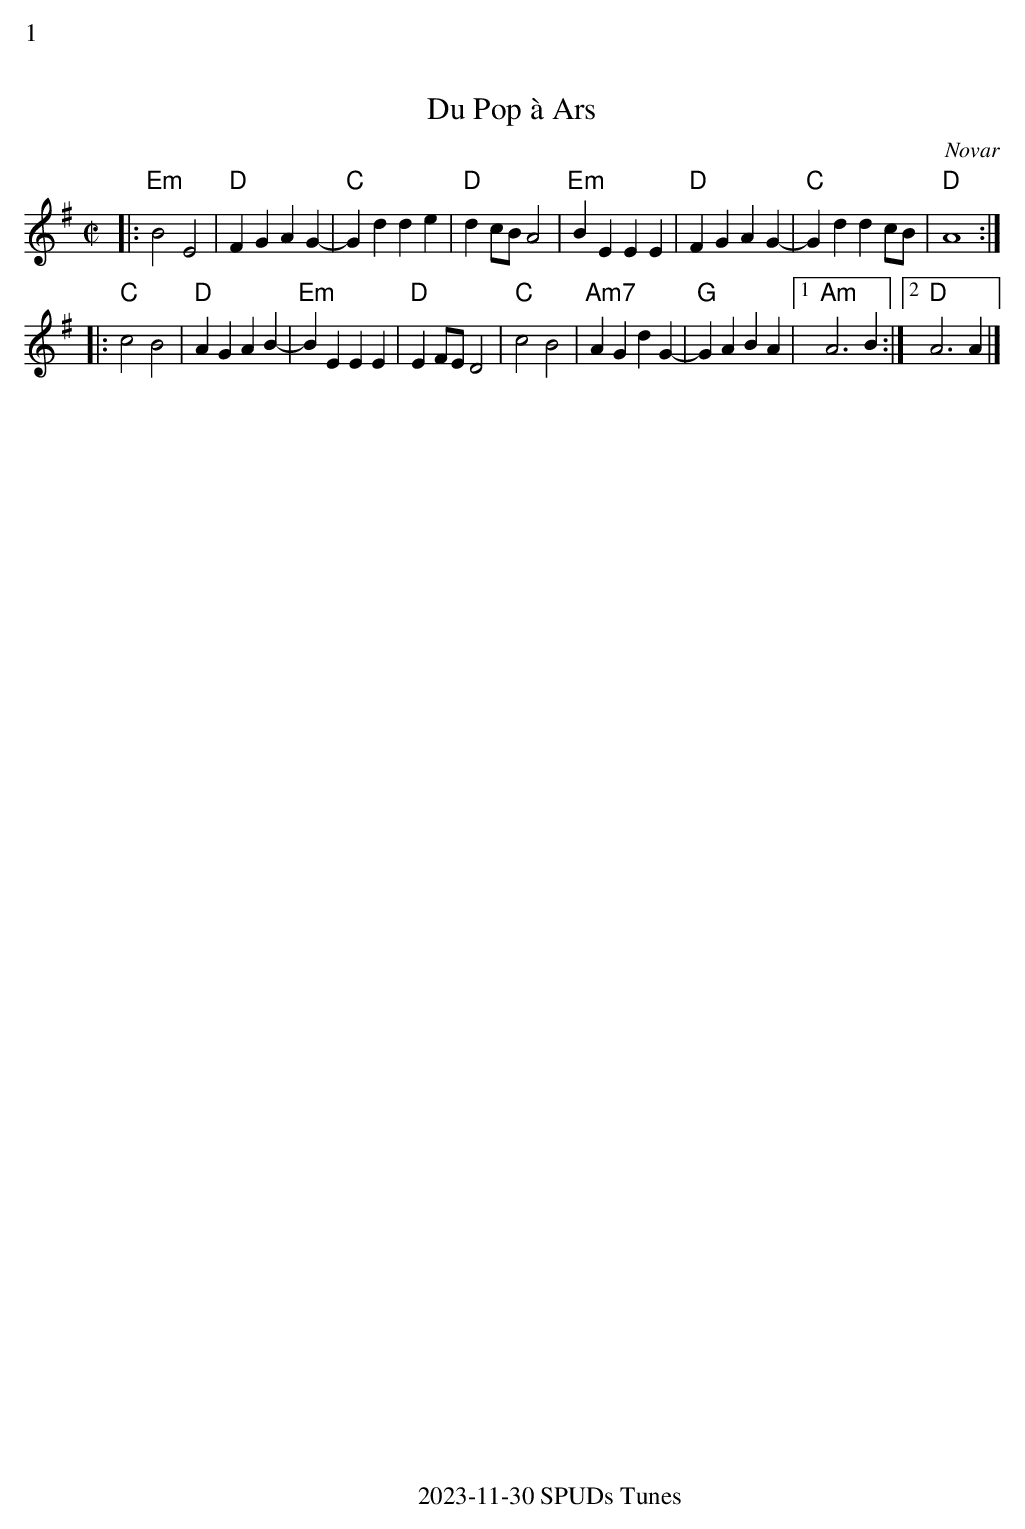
X:1
%%text 1
T:Du Pop à Ars
C:Novar
M:C|
L:1/8
K:G
|:"Em"B4E4|"D"F2G2A2G2-|"C"G2d2d2e2|"D"d2cBA4|\
"Em"B2E2E2E2|"D"F2G2A2G2-|"C"G2d2d2cB|"D"A8:|
|:"C"c4B4|"D"A2G2A2B2-|"Em"B2E2E2E2|"D"E2FED4|\
"C"c4B4|"Am7"A2G2d2G2-|"G"G2A2B2A2|1"Am"A6B2:|2 "D"A6 A2|]
